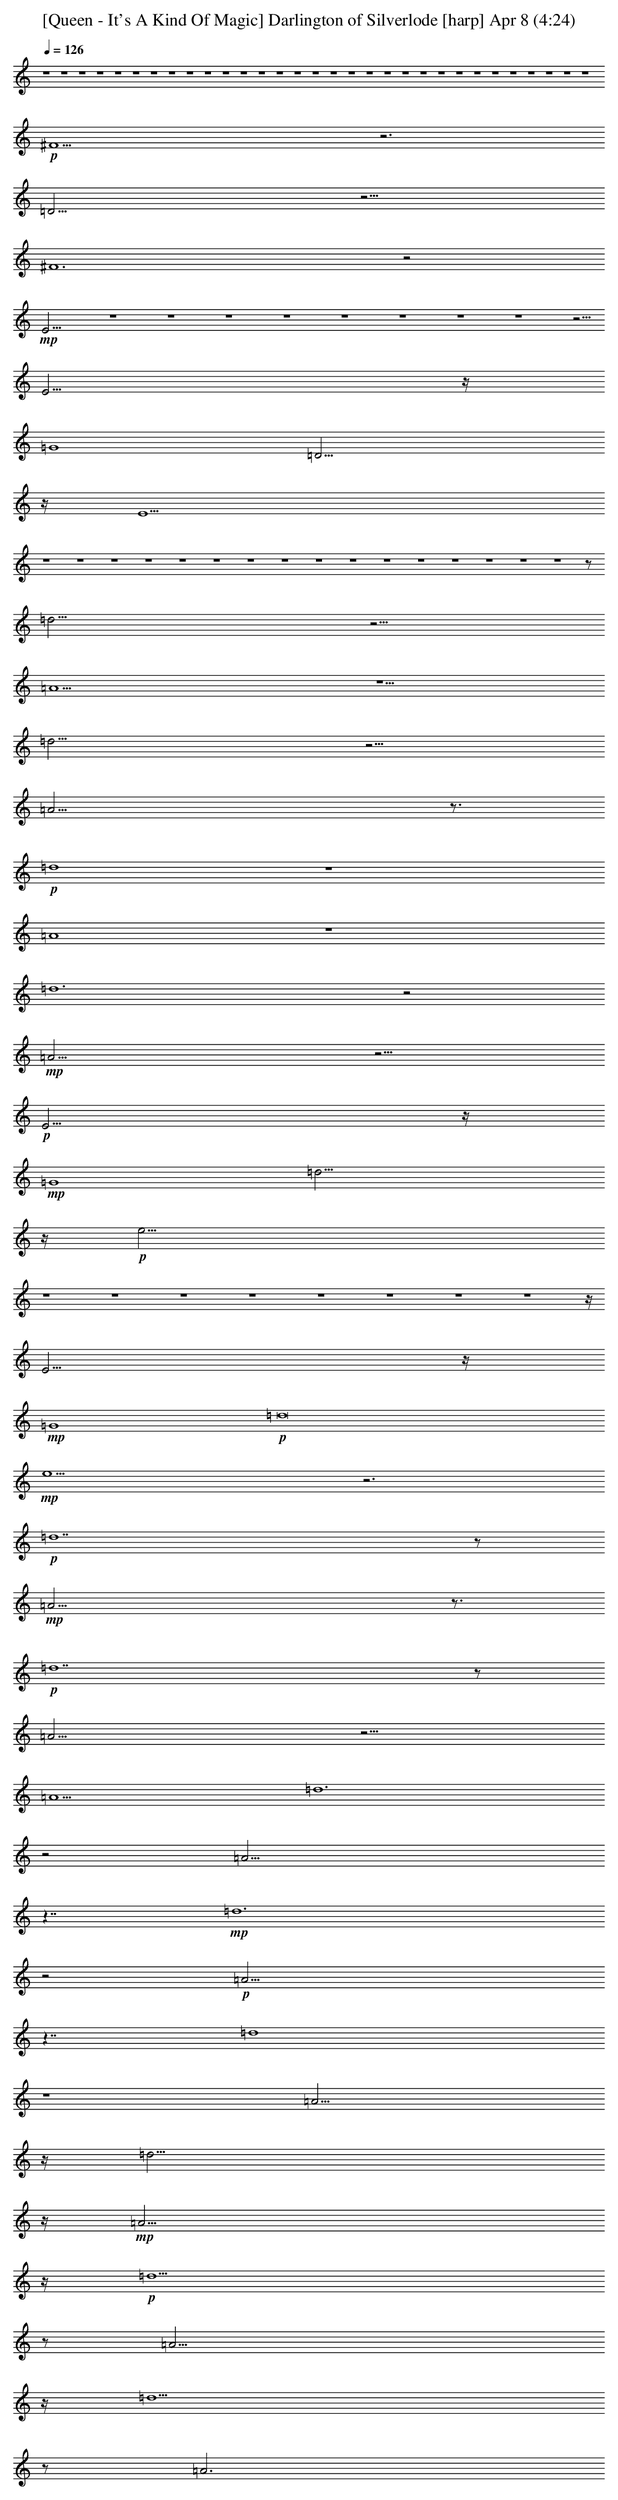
X:1
T: [Queen - It's A Kind Of Magic] Darlington of Silverlode [harp] Apr 8 (4:24)
L: 1/4
K: C
Q: 1/4=126
z4 z4 z4 z4 z4 z4 z4 z4 z4 z4 z4 z4 z4 z4 z4 z4 z4 z4 z4 z4 z4 z4 z4 z4 z4 z4 z4 z4 z4 z4 z4
+p+ ^F5
z3
=D19/4
z13/4
^F6
z2
+mp+ E27/4
z4 z4 z4 z4 z4 z4 z4 z4 z5/4
E15/4
z/4
=G4
=D31/4
z/4
E15/2
z4 z4 z4 z4 z4 z4 z4 z4 z4 z4 z4 z4 z4 z4 z4 z4 z/2
=d21/4
z11/4
=A11/2
z5/2
=d17/4
z15/4
=A29/4
z3/4
+p+ =d4
z4
=A4
z4
=d6
z2
+mp+ =A19/4
z13/4
+p+ E15/4
z/4
+mp+ =G4
=d31/4
z/4
+p+ e31/4
z4 z4 z4 z4 z4 z4 z4 z4 z/4
E15/4
z/4
+mp+ =G4
+p+ =d8
+mp+ e5
z3
+p+ =d7
z/2
+mp+ =A31/4
z3/4
+p+ =d7
z/2
=A19/4
z13/4
=A9/2
=d6
z2
=A25/4
z7/4
+mp+ =d6
z2
+p+ =A25/4
z7/4
=d4
z4
=A31/4
z/4
=d31/4
z/4
+mp+ =A31/4
z/4
+p+ =d15/2
z/2
=A31/4
z/4
=d15/2
z/2
=A3
